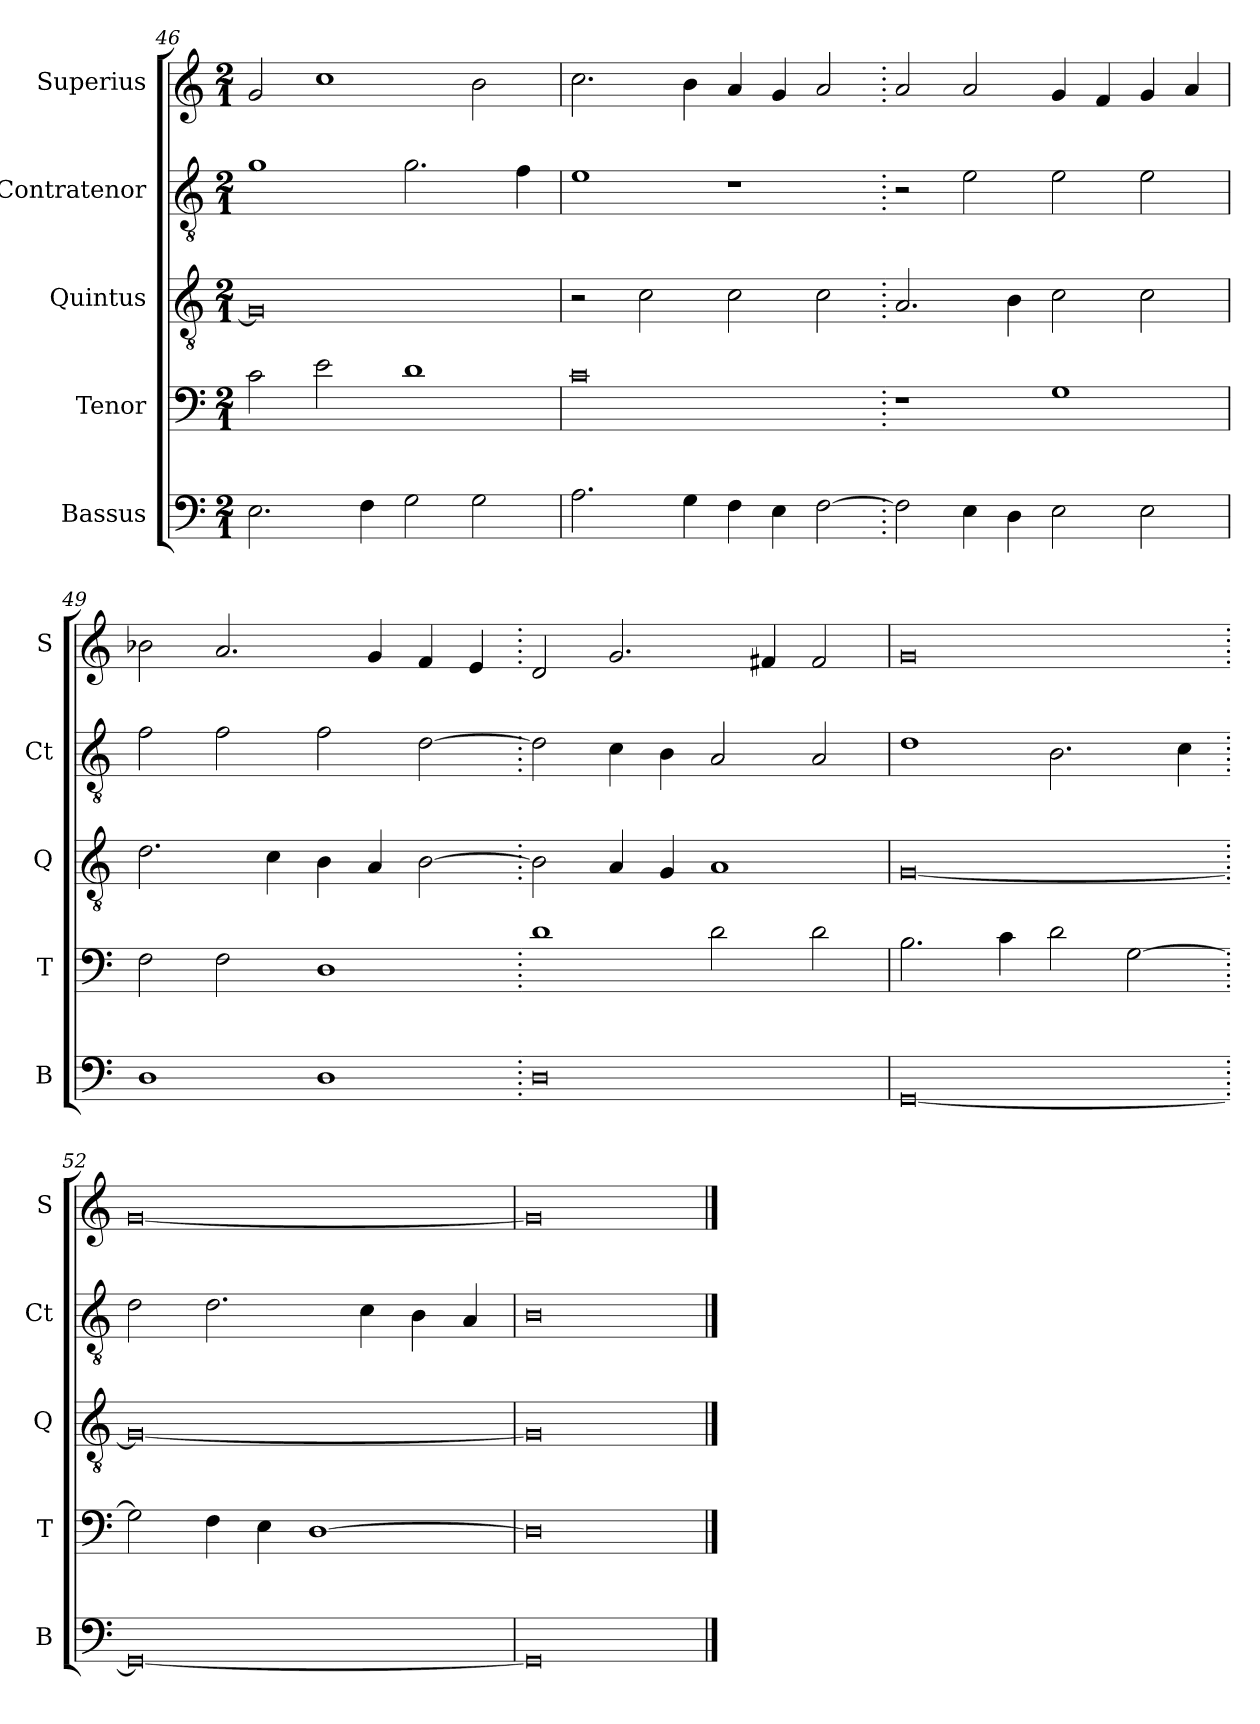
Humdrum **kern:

**kern	**kern	**kern	**kern	**kern
*part5	*part4	*part3	*part2	*part1
*staff5	*staff4	*staff3	*staff2	*staff1
*I"Bassus	*I"Tenor	*I"Quintus	*I"Contratenor	*I"Superius
*I'B	*I'T	*I'Q	*I'Ct	*I'S
*clefF4	*clefF4	*clefGv2	*clefGv2	*clefG2
*k[]	*k[]	*k[]	*k[]	*k[]
*M2/1	*M2/1	*M2/1	*M2/1	*M2/1
=46	=46	=46	=46	=46
2.E\	2c\	0G]	1g	2g/
.	2e\	.	.	1cc
4F\	.	.	.	.
2G\	1d	.	2.g\	.
2G\	.	.	.	2b\
.	.	.	4f\	.
=47	=47	=47	=47	=47
2.A\	0c	2r	1e	2.cc\
.	.	2c\	.	.
4G\	.	.	.	4b\
4F\	.	2c\	1r	4a/
4E\	.	.	.	4g/
[2F\	.	2c\	.	2a/
=48.	=48.	=48.	=48.	=48.
2F\]	1r	2.A/	2r	2a/
4E\	.	.	2e\	2a/
4D\	.	4B\	.	.
2E\	1G	2c\	2e\	4g/
.	.	.	.	4f/
2E\	.	2c\	2e\	4g/
.	.	.	.	4a/
=49	=49	=49	=49	=49
1D	2F\	2.d\	2f\	2b-X\
.	2F\	.	2f\	2.a/
.	.	4c\	.	.
1D	1D	4B\	2f\	.
.	.	4A/	.	4g/
.	.	[2B\	[2d\	4f/
.	.	.	.	4e/
=50.	=50.	=50.	=50.	=50.
0D	1d	2B\]	2d\]	2d/
.	.	4A/	4c\	2.g/
.	.	4G/	4B\	.
.	2d\	1A	2A/	.
.	.	.	.	4f#X/
.	2d\	.	2A/	2f#/
=51	=51	=51	=51	=51
[0GG	2.B\	[0G	1d	0g
.	4c\	.	.	.
.	2d\	.	2.B\	.
.	[2G\	.	.	.
.	.	.	4c\	.
=52.	=52.	=52.	=52.	=52.
0GG_	2G\]	0G_	2d\	[0g
.	4F\	.	2.d\	.
.	4E\	.	.	.
.	[1D	.	.	.
.	.	.	4c\	.
.	.	.	4B\	.
.	.	.	4A/	.
=53	=53	=53	=53	=53
0GG]	0D]	0G]	0B	0g]
==	==	==	==	==
*-	*-	*-	*-	*-
